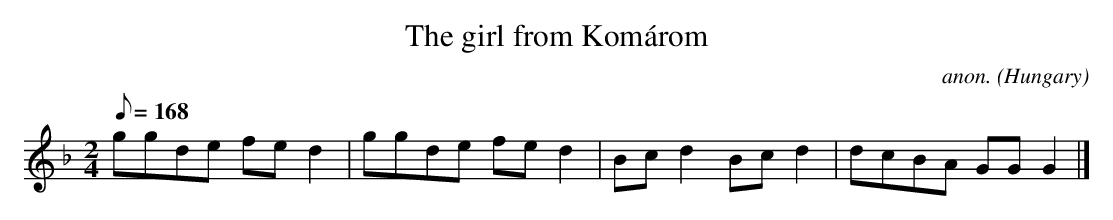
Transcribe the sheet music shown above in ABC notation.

X:1
T:The girl from Komárom
C:anon.
O:Hungary
M:2/4
L:1/8
Q:168
K:Gdor
ggde fed2|ggde fed2|Bcd2 Bcd2|dcBA GGG2|]
